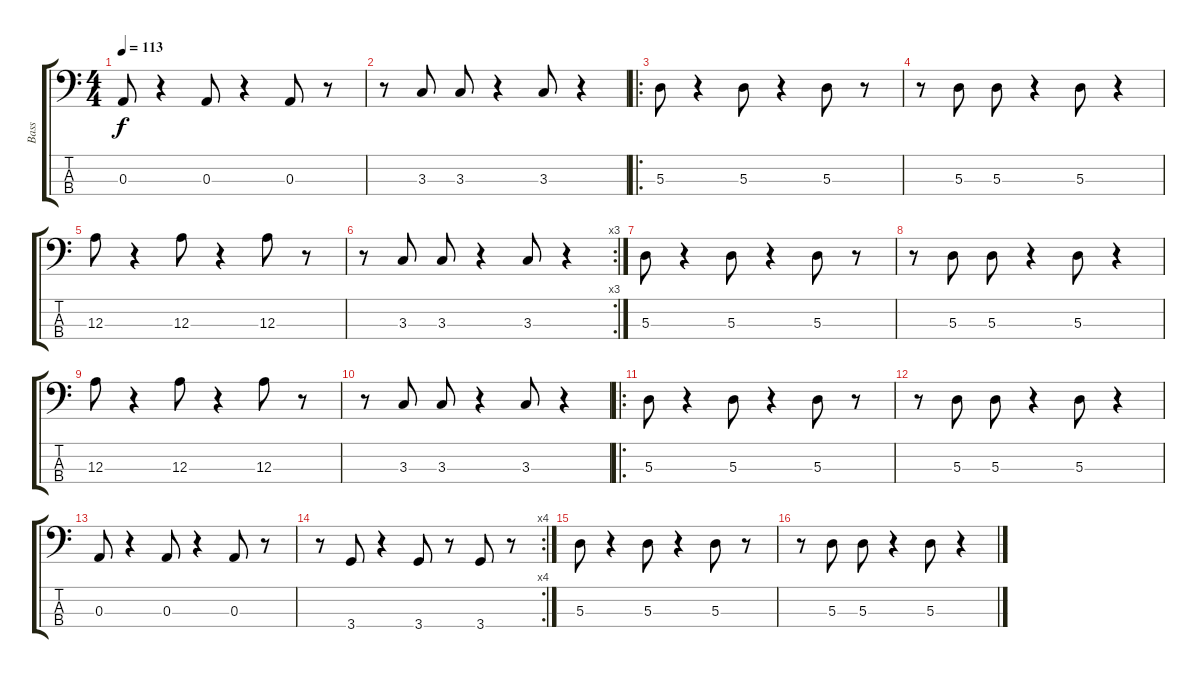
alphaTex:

\track ("Bass" "Bass") {instrument electricbassfinger}
\staff {score tabs}
\tuning (G2 D2 A1 E1) {hide}
\ts (4 4)
\tempo 113
\clef f4
\ks c
0.3.8{dy f} r.4 0.3.8 r.4 0.3.8 r.8 |
r.8 3.3.8 3.3.8 r.4 3.3.8 r.4 |
\ro
5.3.8 r.4 5.3.8 r.4 5.3.8 r.8 |
r.8 5.3.8 5.3.8 r.4 5.3.8 r.4 |
12.3.8 r.4 12.3.8 r.4 12.3.8 r.8 |
\rc 3
r.8 3.3.8 3.3.8 r.4 3.3.8 r.4 |
5.3.8 r.4 5.3.8 r.4 5.3.8 r.8 |
r.8 5.3.8 5.3.8 r.4 5.3.8 r.4 |
12.3.8 r.4 12.3.8 r.4 12.3.8 r.8 |
r.8 3.3.8 3.3.8 r.4 3.3.8 r.4 |
\ro
5.3.8 r.4 5.3.8 r.4 5.3.8 r.8 |
r.8 5.3.8 5.3.8 r.4 5.3.8 r.4 |
0.3.8 r.4 0.3.8 r.4 0.3.8 r.8 |
\rc 4
r.8 3.4.8 r.4 3.4.8 r.8 3.4.8 r.8 |
5.3.8 r.4 5.3.8 r.4 5.3.8 r.8 |
r.8 5.3.8 5.3.8 r.4 5.3.8 r.4
